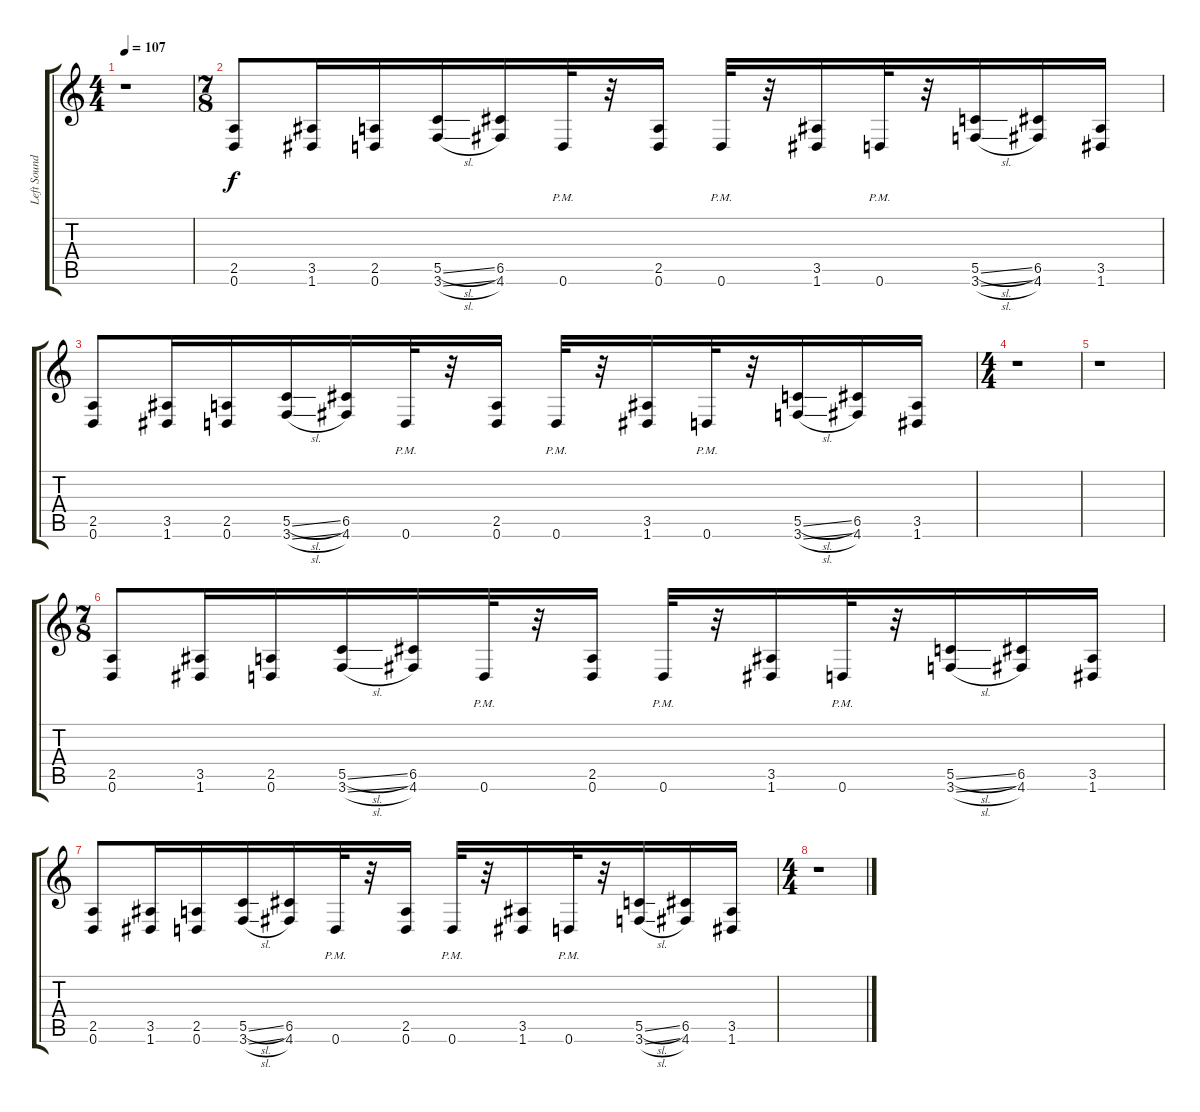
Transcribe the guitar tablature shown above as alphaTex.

\track ("Left Sound" "Left Sound") {instrument distortionguitar}
\staff {score tabs}
\tuning (D4 A3 F3 C3 G2 D2) {hide}
\ts (4 4)
\tempo 107
\clef g2
\ks c
r.1{dy f} |
\ts (7 8)
(2.5 0.6).8 (3.5 1.6).16 (2.5 0.6).16 (5.5{sl} 3.6{sl}).16 (6.5 4.6).16 0.6{pm}.32 r.32 (2.5 0.6).16 0.6{pm}.32 r.32 (3.5 1.6).16 0.6{pm}.32 r.32 (5.5{sl} 3.6{sl}).16 (6.5 4.6).16 (3.5 1.6).16 |
(2.5 0.6).8 (3.5 1.6).16 (2.5 0.6).16 (5.5{sl} 3.6{sl}).16 (6.5 4.6).16 0.6{pm}.32 r.32 (2.5 0.6).16 0.6{pm}.32 r.32 (3.5 1.6).16 0.6{pm}.32 r.32 (5.5{sl} 3.6{sl}).16 (6.5 4.6).16 (3.5 1.6).16 |
\ts (4 4)
r.1 |
r.1 |
\ts (7 8)
(2.5 0.6).8 (3.5 1.6).16 (2.5 0.6).16 (5.5{sl} 3.6{sl}).16 (6.5 4.6).16 0.6{pm}.32 r.32 (2.5 0.6).16 0.6{pm}.32 r.32 (3.5 1.6).16 0.6{pm}.32 r.32 (5.5{sl} 3.6{sl}).16 (6.5 4.6).16 (3.5 1.6).16 |
(2.5 0.6).8 (3.5 1.6).16 (2.5 0.6).16 (5.5{sl} 3.6{sl}).16 (6.5 4.6).16 0.6{pm}.32 r.32 (2.5 0.6).16 0.6{pm}.32 r.32 (3.5 1.6).16 0.6{pm}.32 r.32 (5.5{sl} 3.6{sl}).16 (6.5 4.6).16 (3.5 1.6).16 |
\ts (4 4)
r.1
